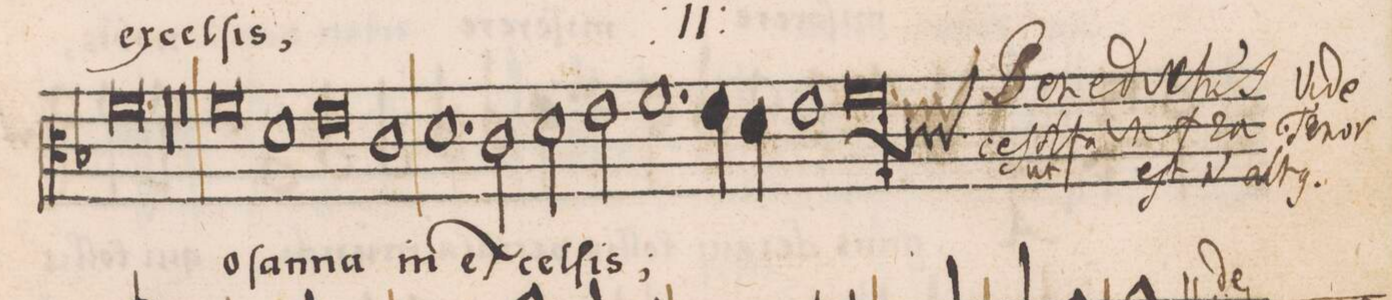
**kern	**text
*I"CANTVS	*
*clefC3	*
*k[b-]	*
*met(C|3)	*
*M3/1	*
0.f	-ſis
*	*Xij
=55-	=55-
00.r	.
=56-	=56-
=57-	=57-
0.r	.
=58-	=58-
0f	o-
1d	-ſan-
=59-	=59-
0e	-na
1c	in
=60-	=60-
1.d	.
2c\	ex-
2d\	-cel-
2e\	-ſis;
=61-	=61-
1.f	.
4e\	.
4d\	.
1e	.
=62-	=62-
[0.f;l	.
=63-	=63-
0.f]	.
=64||	=64||
*-	*-
